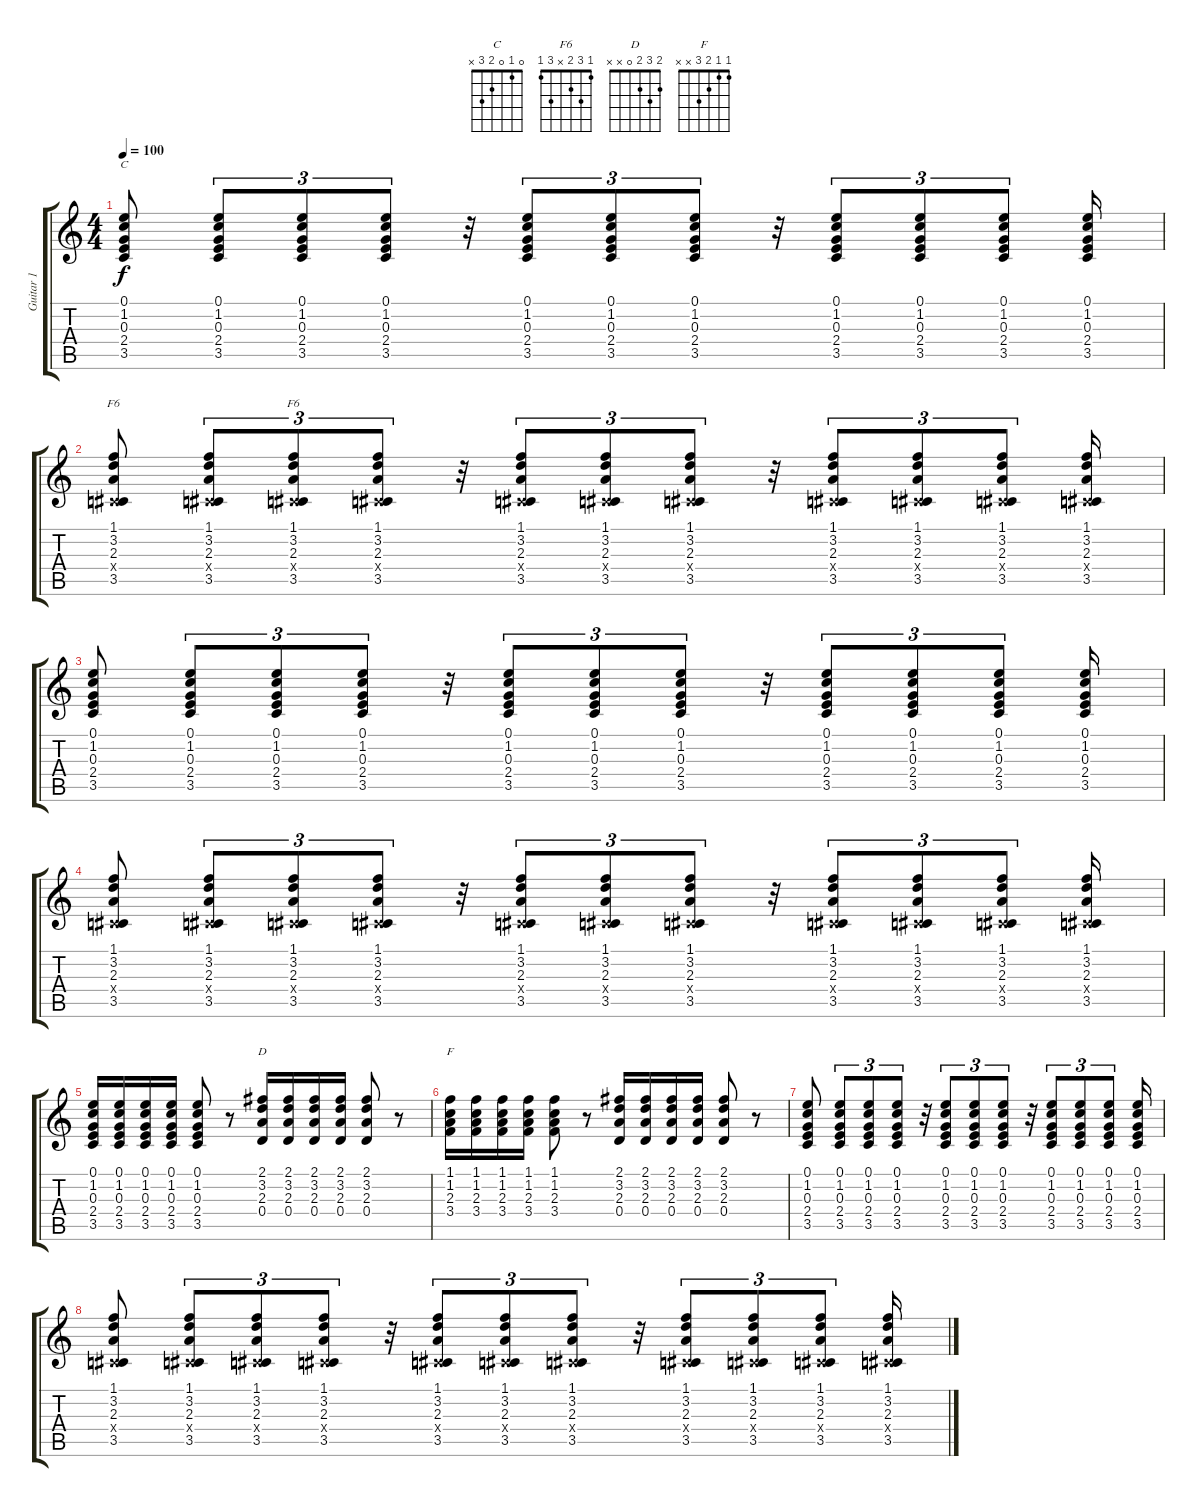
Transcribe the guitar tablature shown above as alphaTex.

\track ("Guitar 1" "Guitar 1") {instrument acousticguitarnylon}
\staff {score tabs}
\tuning (E4 B3 G3 D3 A2 E2) {hide}
\chord ("C" 0 1 0 2 3 x)
\chord ("F6" 1 1 2 0 0 1)
\chord ("F6" 1 3 2 x 3 1)
\chord ("D" 2 3 2 0 x x)
\chord ("F" 1 1 2 3 x x)
\ts (4 4)
\tempo 100
\clef g2
\ks c
(0.1 1.2 0.3 2.4 3.5).8{ch "C" dy f} (0.1 1.2 0.3 2.4 3.5).8{tu (3 2)} (0.1 1.2 0.3 2.4 3.5).8{tu (3 2)} (0.1 1.2 0.3 2.4 3.5).8{tu (3 2)} r.32 (0.1 1.2 0.3 2.4 3.5).8{tu (3 2)} (0.1 1.2 0.3 2.4 3.5).8{tu (3 2)} (0.1 1.2 0.3 2.4 3.5).8{tu (3 2)} r.32 (0.1 1.2 0.3 2.4 3.5).8{tu (3 2)} (0.1 1.2 0.3 2.4 3.5).8{tu (3 2)} (0.1 1.2 0.3 2.4 3.5).8{tu (3 2)} (0.1 1.2 0.3 2.4 3.5).16 |
(1.1 3.2 2.3 -1.4{x} 3.5).8{ch "F6"} (1.1 3.2 2.3 -1.4{x} 3.5).8{tu (3 2)} (1.1 3.2 2.3 -1.4{x} 3.5).8{tu (3 2) ch "F6"} (1.1 3.2 2.3 -1.4{x} 3.5).8{tu (3 2)} r.32 (1.1 3.2 2.3 -1.4{x} 3.5).8{tu (3 2)} (1.1 3.2 2.3 -1.4{x} 3.5).8{tu (3 2)} (1.1 3.2 2.3 -1.4{x} 3.5).8{tu (3 2)} r.32 (1.1 3.2 2.3 -1.4{x} 3.5).8{tu (3 2)} (1.1 3.2 2.3 -1.4{x} 3.5).8{tu (3 2)} (1.1 3.2 2.3 -1.4{x} 3.5).8{tu (3 2)} (1.1 3.2 2.3 -1.4{x} 3.5).16 |
(0.1 1.2 0.3 2.4 3.5).8 (0.1 1.2 0.3 2.4 3.5).8{tu (3 2)} (0.1 1.2 0.3 2.4 3.5).8{tu (3 2)} (0.1 1.2 0.3 2.4 3.5).8{tu (3 2)} r.32 (0.1 1.2 0.3 2.4 3.5).8{tu (3 2)} (0.1 1.2 0.3 2.4 3.5).8{tu (3 2)} (0.1 1.2 0.3 2.4 3.5).8{tu (3 2)} r.32 (0.1 1.2 0.3 2.4 3.5).8{tu (3 2)} (0.1 1.2 0.3 2.4 3.5).8{tu (3 2)} (0.1 1.2 0.3 2.4 3.5).8{tu (3 2)} (0.1 1.2 0.3 2.4 3.5).16 |
(1.1 3.2 2.3 -1.4{x} 3.5).8 (1.1 3.2 2.3 -1.4{x} 3.5).8{tu (3 2)} (1.1 3.2 2.3 -1.4{x} 3.5).8{tu (3 2)} (1.1 3.2 2.3 -1.4{x} 3.5).8{tu (3 2)} r.32 (1.1 3.2 2.3 -1.4{x} 3.5).8{tu (3 2)} (1.1 3.2 2.3 -1.4{x} 3.5).8{tu (3 2)} (1.1 3.2 2.3 -1.4{x} 3.5).8{tu (3 2)} r.32 (1.1 3.2 2.3 -1.4{x} 3.5).8{tu (3 2)} (1.1 3.2 2.3 -1.4{x} 3.5).8{tu (3 2)} (1.1 3.2 2.3 -1.4{x} 3.5).8{tu (3 2)} (1.1 3.2 2.3 -1.4{x} 3.5).16 |
(0.1 1.2 0.3 2.4 3.5).16 (0.1 1.2 0.3 2.4 3.5).16 (0.1 1.2 0.3 2.4 3.5).16 (0.1 1.2 0.3 2.4 3.5).16 (0.1 1.2 0.3 2.4 3.5).8 r.8 (2.1 3.2 2.3 0.4).16{ch "D"} (2.1 3.2 2.3 0.4).16 (2.1 3.2 2.3 0.4).16 (2.1 3.2 2.3 0.4).16 (2.1 3.2 2.3 0.4).8 r.8 |
(1.1 1.2 2.3 3.4).16{ch "F"} (1.1 1.2 2.3 3.4).16 (1.1 1.2 2.3 3.4).16 (1.1 1.2 2.3 3.4).16 (1.1 1.2 2.3 3.4).8 r.8 (2.1 3.2 2.3 0.4).16 (2.1 3.2 2.3 0.4).16 (2.1 3.2 2.3 0.4).16 (2.1 3.2 2.3 0.4).16 (2.1 3.2 2.3 0.4).8 r.8 |
(0.1 1.2 0.3 2.4 3.5).8 (0.1 1.2 0.3 2.4 3.5).8{tu (3 2)} (0.1 1.2 0.3 2.4 3.5).8{tu (3 2)} (0.1 1.2 0.3 2.4 3.5).8{tu (3 2)} r.32 (0.1 1.2 0.3 2.4 3.5).8{tu (3 2)} (0.1 1.2 0.3 2.4 3.5).8{tu (3 2)} (0.1 1.2 0.3 2.4 3.5).8{tu (3 2)} r.32 (0.1 1.2 0.3 2.4 3.5).8{tu (3 2)} (0.1 1.2 0.3 2.4 3.5).8{tu (3 2)} (0.1 1.2 0.3 2.4 3.5).8{tu (3 2)} (0.1 1.2 0.3 2.4 3.5).16 |
(1.1 3.2 2.3 -1.4{x} 3.5).8 (1.1 3.2 2.3 -1.4{x} 3.5).8{tu (3 2)} (1.1 3.2 2.3 -1.4{x} 3.5).8{tu (3 2)} (1.1 3.2 2.3 -1.4{x} 3.5).8{tu (3 2)} r.32 (1.1 3.2 2.3 -1.4{x} 3.5).8{tu (3 2)} (1.1 3.2 2.3 -1.4{x} 3.5).8{tu (3 2)} (1.1 3.2 2.3 -1.4{x} 3.5).8{tu (3 2)} r.32 (1.1 3.2 2.3 -1.4{x} 3.5).8{tu (3 2)} (1.1 3.2 2.3 -1.4{x} 3.5).8{tu (3 2)} (1.1 3.2 2.3 -1.4{x} 3.5).8{tu (3 2)} (1.1 3.2 2.3 -1.4{x} 3.5).16
